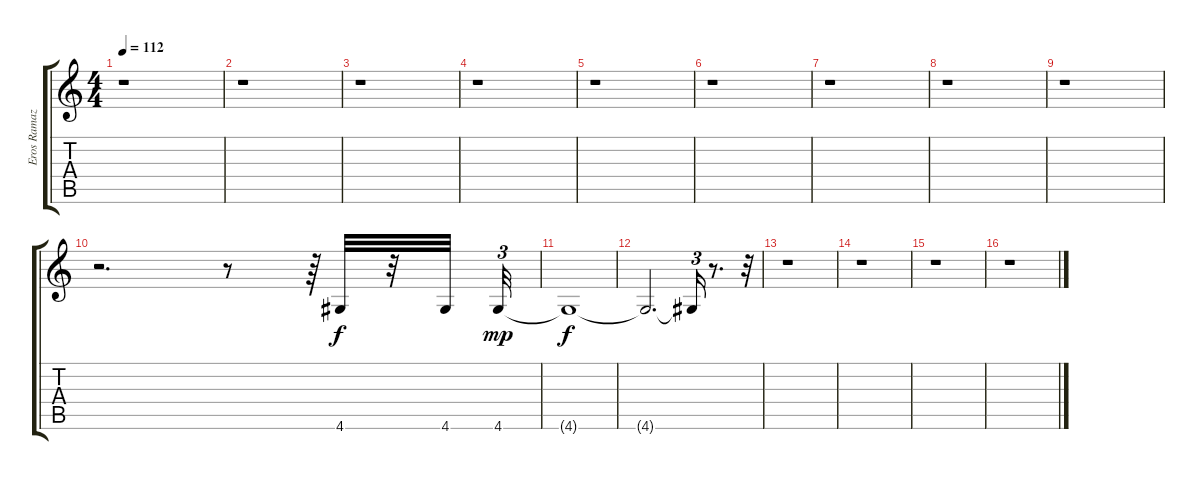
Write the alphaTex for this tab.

\track ("Eros Ramazzotti" "Eros Ramaz") {instrument overdrivenguitar}
\staff {score tabs}
\tuning (E4 B3 G3 D3 A2 E2) {hide}
\ts (4 4)
\tempo 112
\clef g2
\ks c
r.1{dy ff} |
r.1 |
r.1 |
r.1 |
r.1 |
r.1 |
r.1 |
r.1 |
r.1 |
r.2{d} r.8 r.64{tu (3 2) volume 8} 4.6.32{dy f} r.32 4.6.32 4.6.32{tu (3 2) dy mp} |
4.6{t}.1{dy f} |
4.6{t}.2{d} 4.6{t}.16{tu (3 2)} r.8{d} r.32{tu (3 2)} |
r.1 |
r.1 |
r.1 |
r.1
